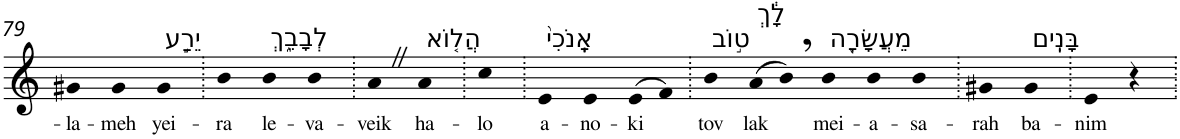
**kern	**text
*part1	*part1
*staff1	*staff1
*I"Piano	*
*I'Pno	*
!!LO:PB:g=z
*clefG2	*
*k[]	*
=79	=79
!	!LO:LY:b
4g#X	-la-
!	!LO:LY:b
4g#	-meh
!LO:TX:a:t=יֵרַ֣ע	!
!	!LO:LY:b
4g#	yei-
=80.	=80.
!	!LO:LY:b
4b	-ra
!LO:TX:a:t=לְבָבֵ֑ךְ	!
!	!LO:LY:b
4b	le-
!	!LO:LY:b
4b	-va-
=81.	=81.
!	!LO:LY:b
4aZ	-veik
!LO:TX:a:t=הֲל֤וֹא	!
!	!LO:LY:b
4a	ha-
=82.	=82.
!	!LO:LY:b
4cc	-lo
=83.	=83.
!LO:TX:a:t=אָֽנֹכִי֙	!
!	!LO:LY:b
4e	a-
!	!LO:LY:b
4e	-no-
!	!LO:LY:b
(>8e	-ki
8f)	.
=84.	=84.
!LO:TX:a:t=ט֣וֹב	!
!	!LO:LY:b
4b	tov
!LO:TX:a:t=לָ֔ךְ	!
!	!LO:LY:b
(>8a	lak
8b,)	.
!LO:TX:a:t=מֵעֲשָׂרָ֖ה	!
!	!LO:LY:b
4b	mei-
!	!LO:LY:b
4b	-a-
!	!LO:LY:b
4b	-sa-
=85.	=85.
!	!LO:LY:b
4g#X	-rah
!LO:TX:a:t=בָּנִֽים	!
!	!LO:LY:b
4g#	ba-
=86.	=86.
!	!LO:LY:b
4e	-nim
4r	.
=.	=.
*-	*-
